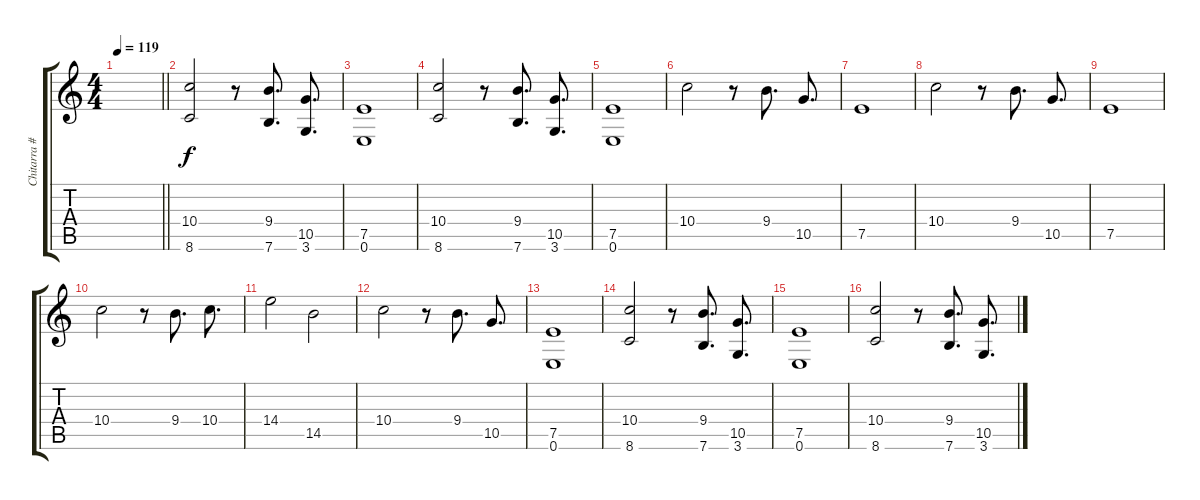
\track ("Chitarra #2" "Chitarra #") {instrument overdrivenguitar}
\staff {score tabs}
\tuning (E4 B3 G3 D3 A2 E2) {hide}
\ts (4 4)
\tempo 119
\clef g2
\barLineRight lightlight
\ks c
|
(10.4 8.6).2 r.8 (9.4 7.6).8{d} (10.5 3.6).8{d} |
(7.5 0.6).1 |
(10.4 8.6).2 r.8 (9.4 7.6).8{d} (10.5 3.6).8{d} |
(7.5 0.6).1 |
10.4.2 r.8 9.4.8{d} 10.5.8{d} |
7.5.1 |
10.4.2 r.8 9.4.8{d} 10.5.8{d} |
7.5.1 |
10.4.2 r.8 9.4.8{d} 10.4.8{d} |
14.4.2 14.5.2 |
10.4.2 r.8 9.4.8{d} 10.5.8{d} |
(7.5 0.6).1 |
(10.4 8.6).2 r.8 (9.4 7.6).8{d} (10.5 3.6).8{d} |
(7.5 0.6).1 |
(10.4 8.6).2 r.8 (9.4 7.6).8{d} (10.5 3.6).8{d}
